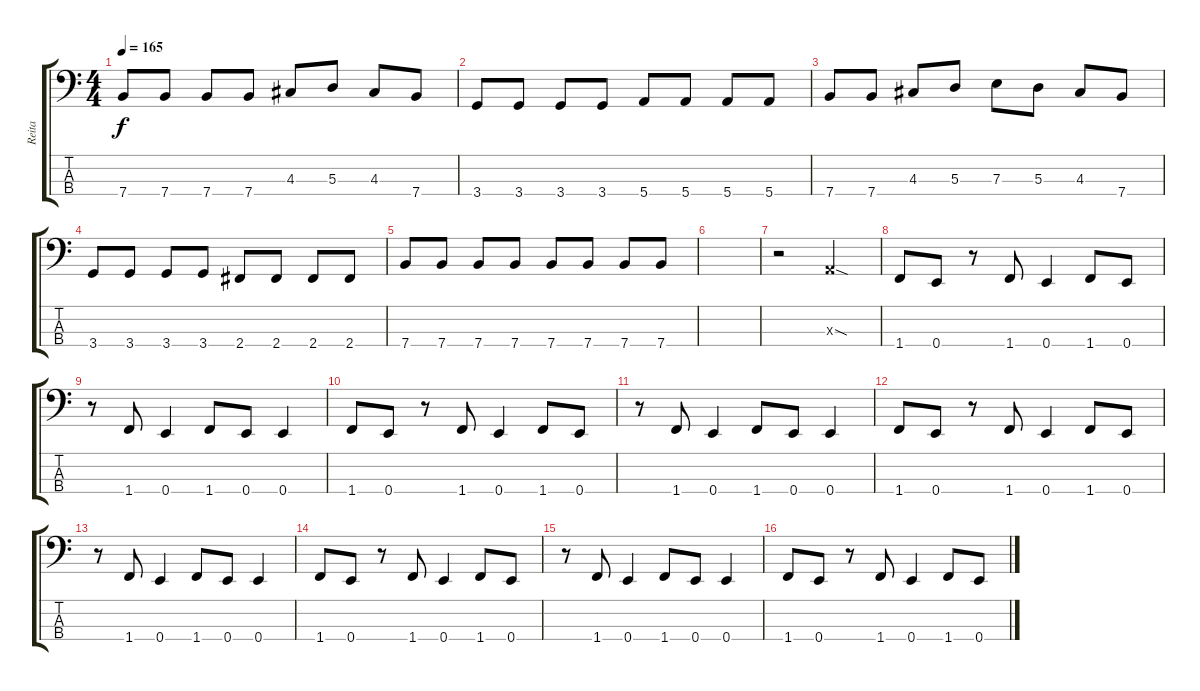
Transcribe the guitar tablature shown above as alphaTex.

\track ("Reita" "Reita") {instrument electricbasspick}
\staff {score tabs}
\tuning (G2 D2 A1 E1) {hide}
\ts (4 4)
\tempo 165
\clef f4
\ks c
7.4.8{dy f} 7.4.8 7.4.8 7.4.8 4.3.8 5.3.8 4.3.8 7.4.8 |
3.4.8 3.4.8 3.4.8 3.4.8 5.4.8 5.4.8 5.4.8 5.4.8 |
7.4.8 7.4.8 4.3.8 5.3.8 7.3.8 5.3.8 4.3.8 7.4.8 |
3.4.8 3.4.8 3.4.8 3.4.8 2.4.8 2.4.8 2.4.8 2.4.8 |
7.4.8 7.4.8 7.4.8 7.4.8 7.4.8 7.4.8 7.4.8 7.4.8 |
|
r.2 0.3{sod x}.2 |
1.4.8 0.4.8 r.8 1.4.8 0.4.4 1.4.8 0.4.8 |
r.8 1.4.8 0.4.4 1.4.8 0.4.8 0.4.4 |
1.4.8 0.4.8 r.8 1.4.8 0.4.4 1.4.8 0.4.8 |
r.8 1.4.8 0.4.4 1.4.8 0.4.8 0.4.4 |
1.4.8 0.4.8 r.8 1.4.8 0.4.4 1.4.8 0.4.8 |
r.8 1.4.8 0.4.4 1.4.8 0.4.8 0.4.4 |
1.4.8 0.4.8 r.8 1.4.8 0.4.4 1.4.8 0.4.8 |
r.8 1.4.8 0.4.4 1.4.8 0.4.8 0.4.4 |
1.4.8 0.4.8 r.8 1.4.8 0.4.4 1.4.8 0.4.8
